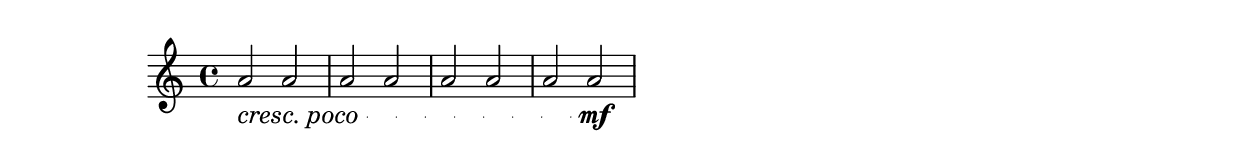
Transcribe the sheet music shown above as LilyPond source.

%% DO NOT EDIT this file manually; it is automatically
%% generated from LSR http://lsr.dsi.unimi.it
%% Make any changes in LSR itself, or in Documentation/snippets/new/ ,
%% and then run scripts/auxiliar/makelsr.py
%%
%% This file is in the public domain.
\version "2.17.20"

\header {
  lsrtags = "expressive-marks, tweaks-and-overrides"

  texidoc = "
The text used for crescendos and decrescendos can be changed by
modifying the context properties @code{crescendoText} and
@code{decrescendoText}.

The style of the spanner line can be changed by modifying the
@code{'style} property of @code{DynamicTextSpanner}.  The default value
is @code{'dashed-line}, and other possible values include @code{'line},
@code{'dotted-line} and @code{'none}.

"
  doctitle = "Changing text and spanner styles for text dynamics"
} % begin verbatim


\relative c'' {
  \set crescendoText = \markup { \italic { cresc. poco } }
  \set crescendoSpanner = #'text
  \override DynamicTextSpanner.style = #'dotted-line
  a2\< a
  a2 a
  a2 a
  a2 a\mf
}
